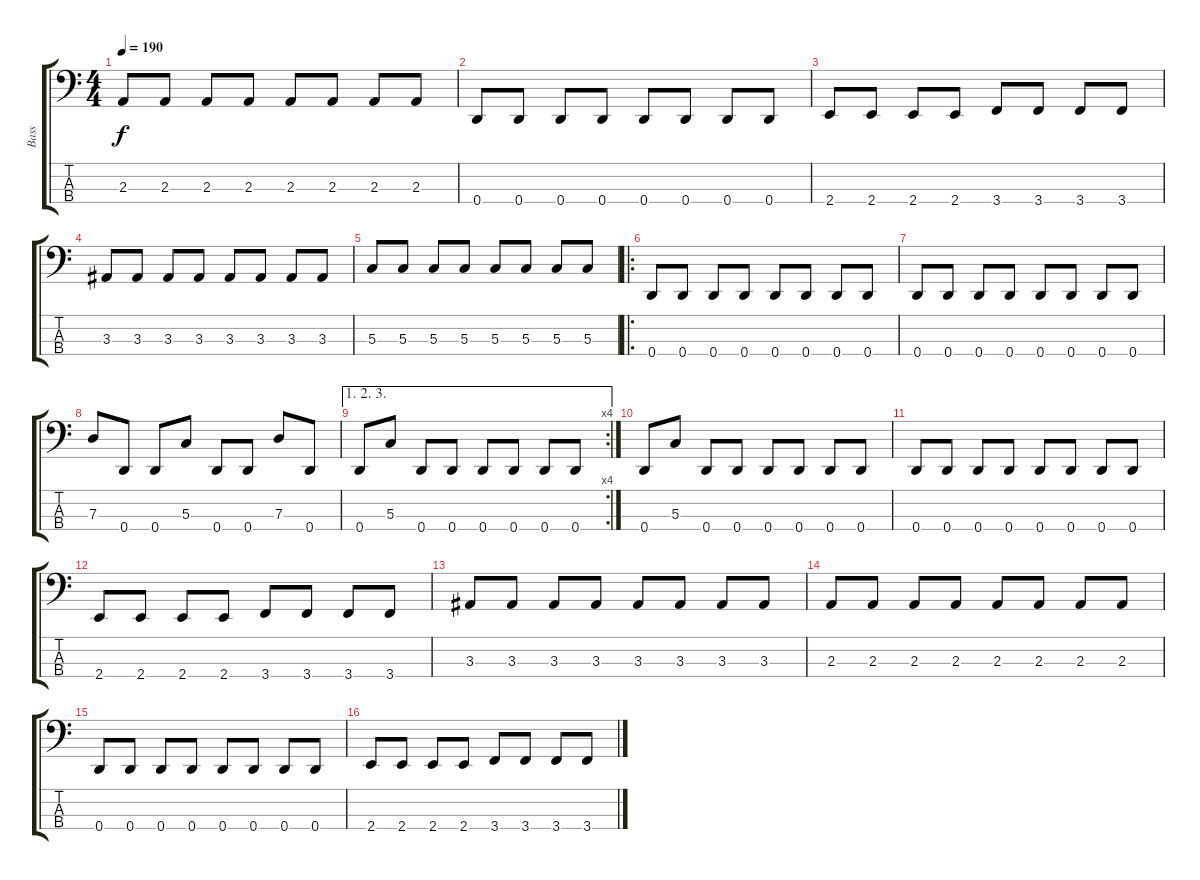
\track ("Bass" "Bass") {instrument electricbassfinger}
\staff {score tabs}
\tuning (F2 C2 G1 D1) {hide}
\ts (4 4)
\tempo 190
\clef f4
\ks c
2.3.8{dy f} 2.3.8 2.3.8 2.3.8 2.3.8 2.3.8 2.3.8 2.3.8 |
0.4.8 0.4.8 0.4.8 0.4.8 0.4.8 0.4.8 0.4.8 0.4.8 |
2.4.8 2.4.8 2.4.8 2.4.8 3.4.8 3.4.8 3.4.8 3.4.8 |
3.3.8 3.3.8 3.3.8 3.3.8 3.3.8 3.3.8 3.3.8 3.3.8 |
5.3.8 5.3.8 5.3.8 5.3.8 5.3.8 5.3.8 5.3.8 5.3.8 |
\ro
0.4.8 0.4.8 0.4.8 0.4.8 0.4.8 0.4.8 0.4.8 0.4.8 |
0.4.8 0.4.8 0.4.8 0.4.8 0.4.8 0.4.8 0.4.8 0.4.8 |
7.3.8 0.4.8 0.4.8 5.3.8 0.4.8 0.4.8 7.3.8 0.4.8 |
\ae (1 2 3)
\rc 4
0.4.8 5.3.8 0.4.8 0.4.8 0.4.8 0.4.8 0.4.8 0.4.8 |
0.4.8 5.3.8 0.4.8 0.4.8 0.4.8 0.4.8 0.4.8 0.4.8 |
0.4.8 0.4.8 0.4.8 0.4.8 0.4.8 0.4.8 0.4.8 0.4.8 |
2.4.8 2.4.8 2.4.8 2.4.8 3.4.8 3.4.8 3.4.8 3.4.8 |
3.3.8 3.3.8 3.3.8 3.3.8 3.3.8 3.3.8 3.3.8 3.3.8 |
2.3.8 2.3.8 2.3.8 2.3.8 2.3.8 2.3.8 2.3.8 2.3.8 |
0.4.8 0.4.8 0.4.8 0.4.8 0.4.8 0.4.8 0.4.8 0.4.8 |
2.4.8 2.4.8 2.4.8 2.4.8 3.4.8 3.4.8 3.4.8 3.4.8
